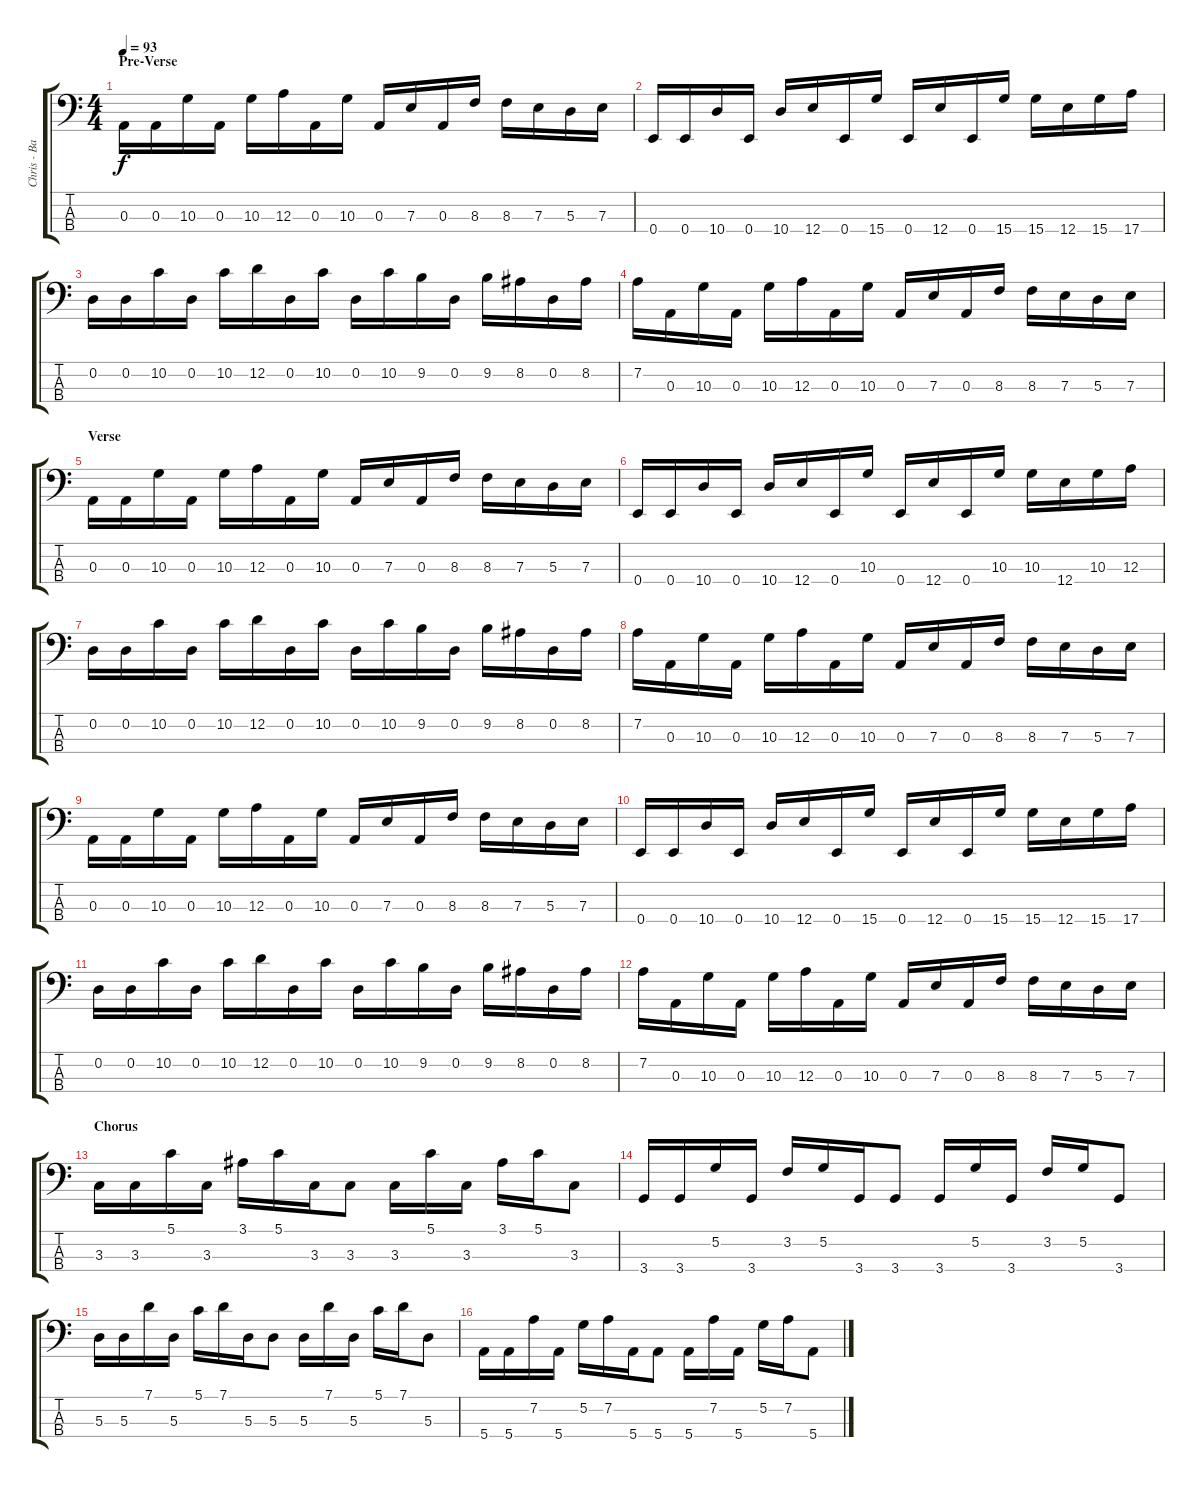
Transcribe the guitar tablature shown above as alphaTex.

\track ("Chris - Bass" "Chris - Ba") {instrument fretlessbass}
\staff {score tabs}
\tuning (G2 D2 A1 E1) {hide}
\ts (4 4)
\section ("" "Pre-Verse")
\tempo 93
\clef f4
\ks c
0.3.16{dy f} 0.3.16 10.3.16 0.3.16 10.3.16 12.3.16 0.3.16 10.3.16 0.3.16 7.3.16 0.3.16 8.3.16 8.3.16 7.3.16 5.3.16 7.3.16 |
0.4.16 0.4.16 10.4.16 0.4.16 10.4.16 12.4.16 0.4.16 15.4.16 0.4.16 12.4.16 0.4.16 15.4.16 15.4.16 12.4.16 15.4.16 17.4.16 |
0.2.16 0.2.16 10.2.16 0.2.16 10.2.16 12.2.16 0.2.16 10.2.16 0.2.16 10.2.16 9.2.16 0.2.16 9.2.16 8.2.16 0.2.16 8.2.16 |
7.2.16 0.3.16 10.3.16 0.3.16 10.3.16 12.3.16 0.3.16 10.3.16 0.3.16 7.3.16 0.3.16 8.3.16 8.3.16 7.3.16 5.3.16 7.3.16 |
\section ("" "Verse")
0.3.16 0.3.16 10.3.16 0.3.16 10.3.16 12.3.16 0.3.16 10.3.16 0.3.16 7.3.16 0.3.16 8.3.16 8.3.16 7.3.16 5.3.16 7.3.16 |
0.4.16 0.4.16 10.4.16 0.4.16 10.4.16 12.4.16 0.4.16 10.3.16 0.4.16 12.4.16 0.4.16 10.3.16 10.3.16 12.4.16 10.3.16 12.3.16 |
0.2.16 0.2.16 10.2.16 0.2.16 10.2.16 12.2.16 0.2.16 10.2.16 0.2.16 10.2.16 9.2.16 0.2.16 9.2.16 8.2.16 0.2.16 8.2.16 |
7.2.16 0.3.16 10.3.16 0.3.16 10.3.16 12.3.16 0.3.16 10.3.16 0.3.16 7.3.16 0.3.16 8.3.16 8.3.16 7.3.16 5.3.16 7.3.16 |
0.3.16 0.3.16 10.3.16 0.3.16 10.3.16 12.3.16 0.3.16 10.3.16 0.3.16 7.3.16 0.3.16 8.3.16 8.3.16 7.3.16 5.3.16 7.3.16 |
0.4.16 0.4.16 10.4.16 0.4.16 10.4.16 12.4.16 0.4.16 15.4.16 0.4.16 12.4.16 0.4.16 15.4.16 15.4.16 12.4.16 15.4.16 17.4.16 |
0.2.16 0.2.16 10.2.16 0.2.16 10.2.16 12.2.16 0.2.16 10.2.16 0.2.16 10.2.16 9.2.16 0.2.16 9.2.16 8.2.16 0.2.16 8.2.16 |
7.2.16 0.3.16 10.3.16 0.3.16 10.3.16 12.3.16 0.3.16 10.3.16 0.3.16 7.3.16 0.3.16 8.3.16 8.3.16 7.3.16 5.3.16 7.3.16 |
\section ("" "Chorus")
3.3.16 3.3.16 5.1.16 3.3.16 3.1.16 5.1.16 3.3.16 3.3.8 3.3.16 5.1.16 3.3.16 3.1.16 5.1.16 3.3.8 |
3.4.16 3.4.16 5.2.16 3.4.16 3.2.16 5.2.16 3.4.16 3.4.8 3.4.16 5.2.16 3.4.16 3.2.16 5.2.16 3.4.8 |
5.3.16 5.3.16 7.1.16 5.3.16 5.1.16 7.1.16 5.3.16 5.3.8 5.3.16 7.1.16 5.3.16 5.1.16 7.1.16 5.3.8 |
5.4.16 5.4.16 7.2.16 5.4.16 5.2.16 7.2.16 5.4.16 5.4.8 5.4.16 7.2.16 5.4.16 5.2.16 7.2.16 5.4.8
